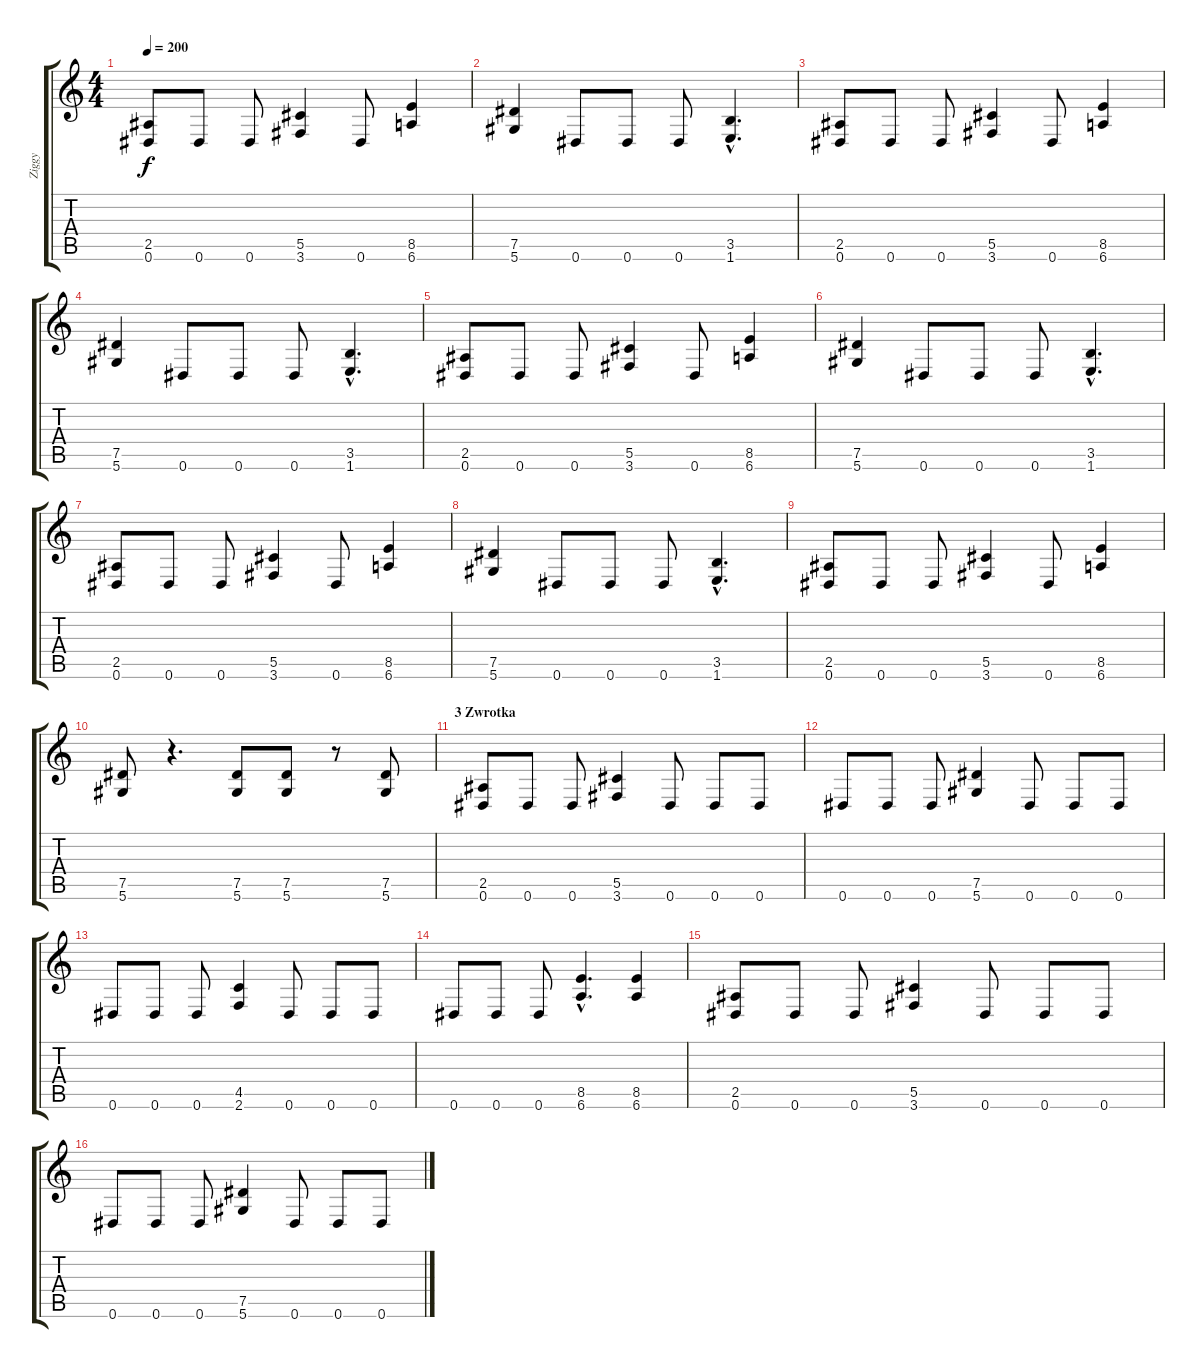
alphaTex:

\track ("Ziggy" "Ziggy") {instrument overdrivenguitar}
\staff {score tabs}
\tuning (Eb4 Bb3 Gb3 Db3 Ab2 Eb2) {hide}
\ts (4 4)
\tempo 200
\clef g2
\ks c
(2.5 0.6).8{dy f} 0.6.8 0.6.8 (5.5 3.6).4 0.6.8 (8.5 6.6).4 |
(7.5 5.6).4 0.6.8 0.6.8 0.6.8 (3.5{hac} 1.6{hac}).4{d} |
(2.5 0.6).8 0.6.8 0.6.8 (5.5 3.6).4 0.6.8 (8.5 6.6).4 |
(7.5 5.6).4 0.6.8 0.6.8 0.6.8 (3.5{hac} 1.6{hac}).4{d} |
(2.5 0.6).8 0.6.8 0.6.8 (5.5 3.6).4 0.6.8 (8.5 6.6).4 |
(7.5 5.6).4 0.6.8 0.6.8 0.6.8 (3.5{hac} 1.6{hac}).4{d} |
(2.5 0.6).8 0.6.8 0.6.8 (5.5 3.6).4 0.6.8 (8.5 6.6).4 |
(7.5 5.6).4 0.6.8 0.6.8 0.6.8 (3.5{hac} 1.6{hac}).4{d} |
(2.5 0.6).8 0.6.8 0.6.8 (5.5 3.6).4 0.6.8 (8.5 6.6).4 |
(7.5 5.6).8 r.4{d} (7.5 5.6).8 (7.5 5.6).8 r.8 (7.5 5.6).8 |
\section ("" "3 Zwrotka")
(2.5 0.6).8 0.6.8 0.6.8 (5.5 3.6).4 0.6.8 0.6.8 0.6.8 |
0.6.8 0.6.8 0.6.8 (7.5 5.6).4 0.6.8 0.6.8 0.6.8 |
0.6.8 0.6.8 0.6.8 (4.5 2.6).4 0.6.8 0.6.8 0.6.8 |
0.6.8 0.6.8 0.6.8 (8.5{hac} 6.6{hac}).4{d} (8.5 6.6).4 |
(2.5 0.6).8 0.6.8 0.6.8 (5.5 3.6).4 0.6.8 0.6.8 0.6.8 |
0.6.8 0.6.8 0.6.8 (7.5 5.6).4 0.6.8 0.6.8 0.6.8
